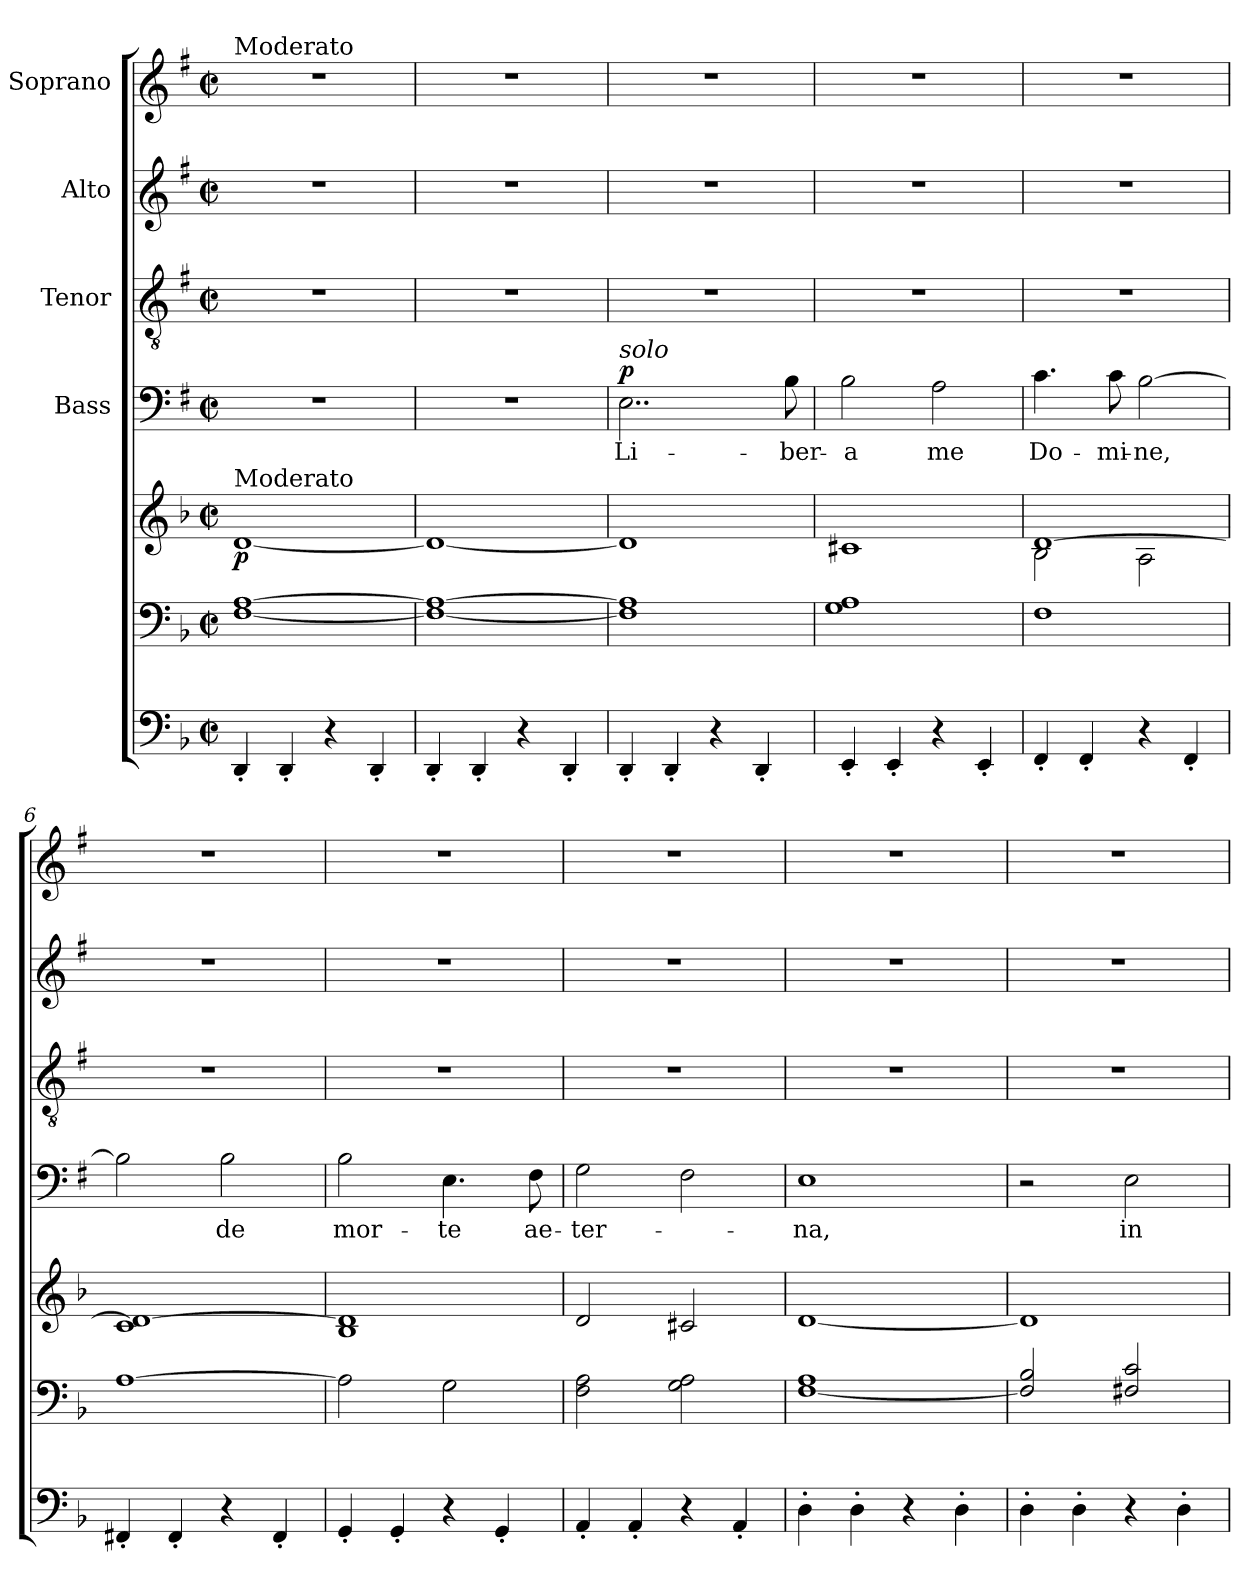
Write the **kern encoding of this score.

**kern	**kern	**kern	**dynam	**kern	**text	**dynam	**kern	**kern	**kern
*part6	*part5	*part5	*part5	*part4	*part4	*part4	*part3	*part2	*part1
*staff7	*staff6	*staff5	*staff5/6	*staff4	*staff4	*staff4	*staff3	*staff2	*staff1
*	*	*	*	*I"Bass	*	*	*I"Tenor	*I"Alto	*I"Soprano
*clefF4	*clefF4	*clefG2	*	*clefF4	*	*	*clefGv2	*clefG2	*clefG2
*	*	*	*	*ITrd1c2	*	*	*ITrd1c2	*ITrd1c2	*ITrd1c2
*k[b-]	*k[b-]	*k[b-]	*	*k[b-]	*	*	*k[b-]	*k[b-]	*k[b-]
*d:	*d:	*d:	*	*d:	*	*	*d:	*d:	*d:
*M2/2	*M2/2	*M2/2	*	*M2/2	*	*	*M2/2	*M2/2	*M2/2
*met(c|)	*met(c|)	*met(c|)	*	*met(c|)	*	*	*met(c|)	*met(c|)	*met(c|)
=1	=1	=1	=1	=1	=1	=1	=1	=1	=1
!	!	!	!	!	!	!	!	!	!LO:TX:a:t=Moderato
!	!	!LO:TX:a:t=Moderato	!	!	!	!	!	!	!
!	!	!	!LO:DY:b	!	!	!	!	!	!
4DD'</	[1F [1A	[1d	p	1r	.	.	1r	1r	1r
4DD'</	.	.	.	.	.	.	.	.	.
4r	.	.	.	.	.	.	.	.	.
4DD'</	.	.	.	.	.	.	.	.	.
=2	=2	=2	=2	=2	=2	=2	=2	=2	=2
4DD'</	1F_ 1A_	1d_	.	1r	.	.	1r	1r	1r
4DD'</	.	.	.	.	.	.	.	.	.
4r	.	.	.	.	.	.	.	.	.
4DD'</	.	.	.	.	.	.	.	.	.
=3	=3	=3	=3	=3	=3	=3	=3	=3	=3
!	!	!	!	!LO:TX:a:i:t=solo	!	!	!	!	!
!	!	!	!	!	!	!LO:DY:b	!	!	!
4DD'</	1F] 1A]	1d]	.	2..D\	Li-	p	1r	1r	1r
4DD'</	.	.	.	.	.	.	.	.	.
4r	.	.	.	.	.	.	.	.	.
4DD'</	.	.	.	.	.	.	.	.	.
.	.	.	.	8A\	-ber-	.	.	.	.
=4	=4	=4	=4	=4	=4	=4	=4	=4	=4
4EE'</	1G 1A	1c#X	.	2A\	-a	.	1r	1r	1r
4EE'</	.	.	.	.	.	.	.	.	.
4r	.	.	.	2G\	me	.	.	.	.
4EE'</	.	.	.	.	.	.	.	.	.
=5	=5	=5	=5	=5	=5	=5	=5	=5	=5
*	*	*^	*	*	*	*	*	*	*
4FF'</	1F	[>1d	2B-\	.	4.B-\	Do-	.	1r	1r	1r
4FF'</	.	.	.	.	.	.	.	.	.	.
.	.	.	.	.	8B-\	-mi-	.	.	.	.
4r	.	.	2A\	.	[2A\	-ne,	.	.	.	.
4FF'</	.	.	.	.	.	.	.	.	.	.
*	*	*v	*v	*	*	*	*	*	*	*
=6	=6	=6	=6	=6	=6	=6	=6	=6	=6
4FF#X'</	[1A	1c 1d_	.	2A\]	.	.	1r	1r	1r
4FF#'</	.	.	.	.	.	.	.	.	.
4r	.	.	.	2A\	de	.	.	.	.
4FF#'</	.	.	.	.	.	.	.	.	.
=7	=7	=7	=7	=7	=7	=7	=7	=7	=7
4GG'</	2A\]	1B- 1d]	.	2A\	mor-	.	1r	1r	1r
4GG'</	.	.	.	.	.	.	.	.	.
4r	2G\	.	.	4.D\	-te	.	.	.	.
4GG'</	.	.	.	.	.	.	.	.	.
.	.	.	.	8E\	ae-	.	.	.	.
=8	=8	=8	=8	=8	=8	=8	=8	=8	=8
4AA'</	2F\ 2A\	2d/	.	2F\	-ter-	.	1r	1r	1r
4AA'</	.	.	.	.	.	.	.	.	.
4r	2G\ 2A\	2c#X/	.	2E\	.	.	.	.	.
4AA'</	.	.	.	.	.	.	.	.	.
!!LO:LB:g=z
=9	=9	=9	=9	=9	=9	=9	=9	=9	=9
4D'>\	[1F 1A	[1d	.	1D	-na,	.	1r	1r	1r
4D'>\	.	.	.	.	.	.	.	.	.
4r	.	.	.	.	.	.	.	.	.
4D'>\	.	.	.	.	.	.	.	.	.
=10	=10	=10	=10	=10	=10	=10	=10	=10	=10
4D'>\	2F\] 2B-/	1d]	.	2r	.	.	1r	1r	1r
4D'>\	.	.	.	.	.	.	.	.	.
4r	2F#X\ 2c/	.	.	2D\	in	.	.	.	.
4D'>\	.	.	.	.	.	.	.	.	.
=	=	=	=	=	=	=	=	=	=
*-	*-	*-	*-	*-	*-	*-	*-	*-	*-
